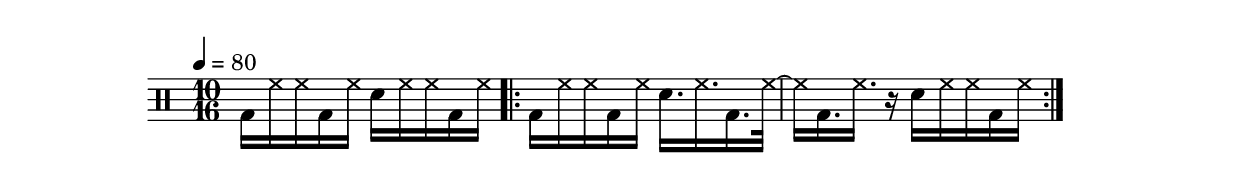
Drums =
  \new DrumStaff {
    \tempo 4 = 80
    \time 10/16
    \set Timing.beamExceptions = #'()
    \set Timing.beatStructure = #'(5 5)
    \new DrumVoice {
      \drummode {
        bd16 hh hh bd hh sn hh hh bd hh |
        \repeat volta 8 {
          bd16 hh hh bd hh sn16. hh bd16. hh32~ |
          hh16 bd16. hh r16 sn hh hh bd hh |
        }
      }
    }
  }

\score {
  << \Drums >>
  \layout {}
}
\score {
  \unfoldRepeats << \Drums >>
  \midi {}
}
